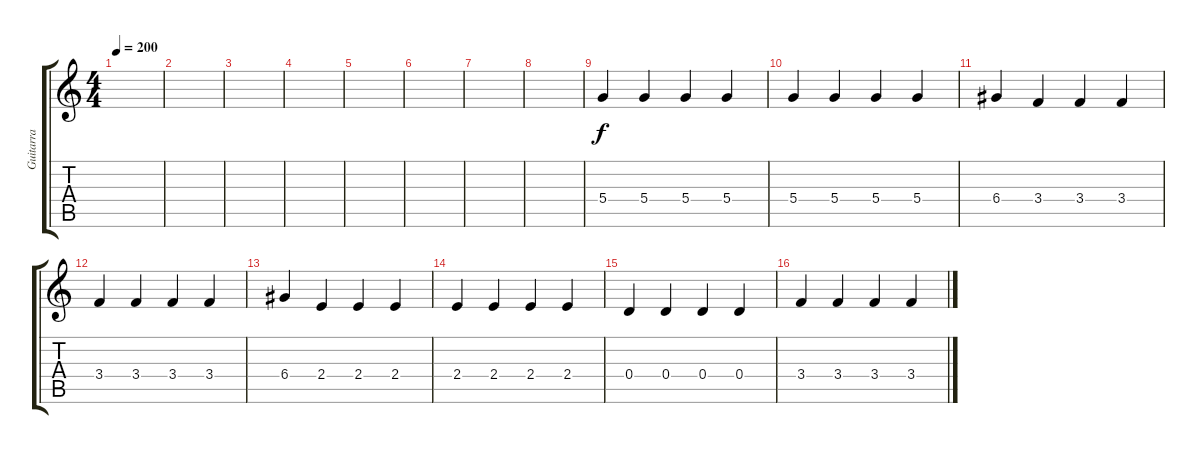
\track ("Guitarra" "Guitarra") {instrument overdrivenguitar}
\staff {score tabs}
\tuning (E4 B3 G3 D3 A2 E2) {hide}
\ts (4 4)
\tempo 200
\clef g2
\ks c
|
|
|
|
|
|
|
|
5.4.4 5.4.4 5.4.4 5.4.4 |
5.4.4 5.4.4 5.4.4 5.4.4 |
6.4.4 3.4.4 3.4.4 3.4.4 |
3.4.4 3.4.4 3.4.4 3.4.4 |
6.4.4 2.4.4 2.4.4 2.4.4 |
2.4.4 2.4.4 2.4.4 2.4.4 |
0.4.4 0.4.4 0.4.4 0.4.4 |
3.4.4 3.4.4 3.4.4 3.4.4
